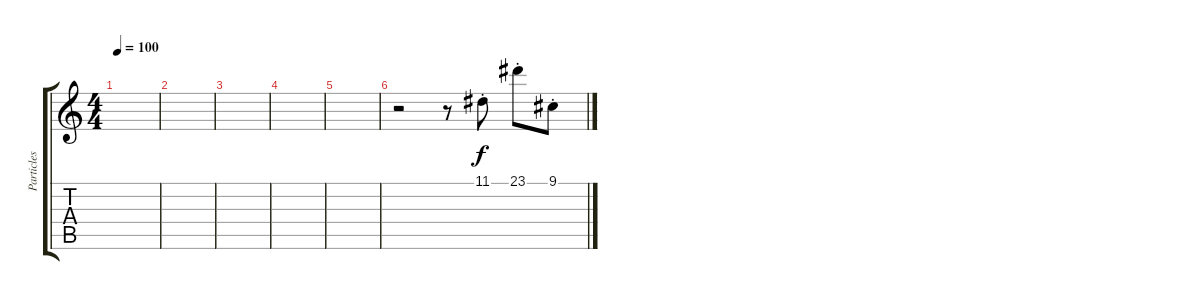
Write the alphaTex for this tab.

\track ("Particles" "Particles") {instrument acousticgrandpiano}
\staff {score tabs}
\tuning (E4 B3 G3 D3 A2 E2) {hide}
\ts (4 4)
\tempo 100
\clef g2
\ks c
|
|
|
|
|
r.2 r.8 11.1{st}.8 23.1{st}.8 9.1{st}.8
